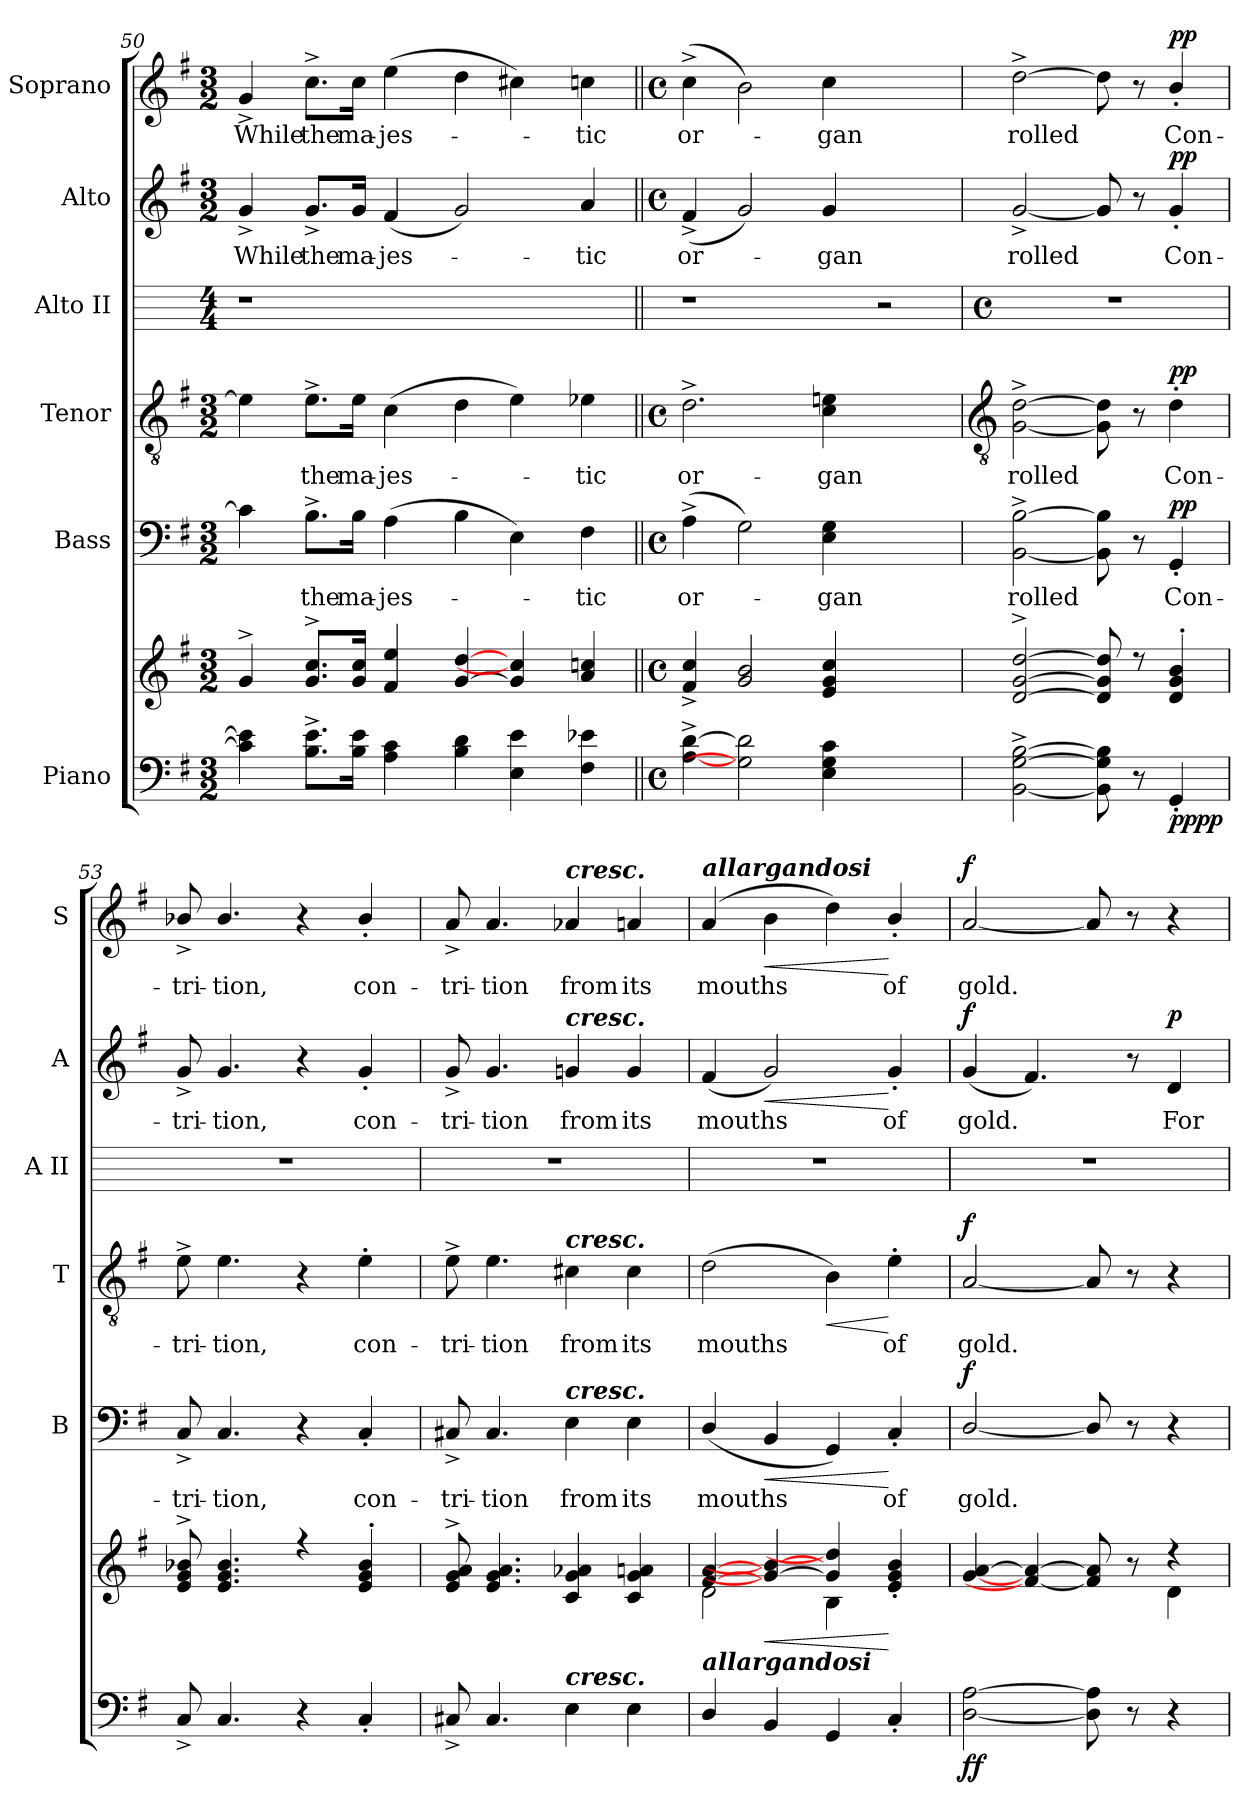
**kern	**kern	**dynam	**kern	**text	**dynam	**kern	**text	**dynam	**kern	**kern	**text	**dynam	**kern	**text	**dynam
*part6	*part6	*part6	*part5	*part5	*part5	*part4	*part4	*part4	*part3	*part2	*part2	*part2	*part1	*part1	*part1
*staff7	*staff6	*staff6/7	*staff5	*staff5	*staff5	*staff4	*staff4	*staff4	*staff3	*staff2	*staff2	*staff2	*staff1	*staff1	*staff1
*I"Piano	*	*	*I"Bass	*	*	*I"Tenor	*	*	*I"Alto II	*I"Alto	*	*	*I"Soprano	*	*
*	*	*	*I'B	*	*	*I'T	*	*	*I'A II	*I'A	*	*	*I'S	*	*
*clefF4	*clefG2	*	*clefF4	*	*	*clefGv2	*	*	*	*clefG2	*	*	*clefG2	*	*
*k[f#]	*k[f#]	*	*k[f#]	*	*	*k[f#]	*	*	*	*k[f#]	*	*	*k[f#]	*	*
*G:	*G:	*	*G:	*	*	*G:	*	*	*	*G:	*	*	*G:	*	*
*M3/2	*M3/2	*	*M3/2	*	*	*M3/2	*	*	*M4/4	*M3/2	*	*	*M3/2	*	*
=50	=50	=50	=50	=50	=50	=50	=50	=50	=50	=50	=50	=50	=50	=50	=50
*^	*^	*	*	*	*	*	*	*	*	*	*	*	*	*	*
!	!	!	!LO:N:vis=1	!	!	!	!	!	!	!	!	!	!LO:LY:b	!	!	!LO:LY:b	!
2ryy	4c] 4e]	4g^	1.ryy	.	4c]	.	.	4e]	.	.	1r	4g^	While	.	4g^	While	.
!	!	!	!	!	!	!LO:LY:b	!	!	!LO:LY:b	!	!	!	!LO:LY:b	!	!	!LO:LY:b	!
.	8.B^ 8.e^L	8.g^ 8.cc^L	.	.	8.B^\L	the	.	8.e^\L	the	.	.	8.g^/L	the	.	8.cc^\L	the	.
!	!	!	!	!	!	!LO:LY:b	!	!	!LO:LY:b	!	!	!	!LO:LY:b	!	!	!LO:LY:b	!
.	16B 16eJ	16g 16ccJ	.	.	16B\Jk	ma-	.	16e\Jk	ma-	.	.	16g/Jk	ma-	.	16cc\Jk	ma-	.
!	!	!	!	!	!	!LO:LY:b	!	!	!LO:LY:b	!	!	!	!LO:LY:b	!	!	!LO:LY:b	!
8.ryy	4A 4c	4f# 4ee	.	.	(>4A	-jes-	.	(>4c	-jes-	.	.	(<4f#	-jes-	.	(>4ee	-jes-	.
2ryy	.	.	.	.	.	.	.	.	.	.	.	.	.	.	.	.	.
.	4B 4d	[4g [4dd	.	.	4B	.	.	4d	.	.	.	2g)	.	.	4dd	.	.
.	4E 4e	4g] 4cc#]	.	.	4E)	.	.	4e)	.	.	2ryy	.	.	.	4cc#X)	.	.
16ryy	.	.	.	.	.	.	.	.	.	.	.	.	.	.	.	.	.
!	!	!	!	!	!	!LO:LY:b	!	!	!LO:LY:b	!	!	!	!LO:LY:b	!	!	!LO:LY:b	!
4ryy	4F# 4e-X	4a 4ccn	.	.	4F#	tic	.	4e-X	tic	.	.	4a	tic	.	4ccn	tic	.
=51||	=51||	=51||	=51||	=51||	=51||	=51||	=51||	=51||	=51||	=51||	=51||	=51||	=51||	=51||	=51||	=51||	=51||
*M4/4	*	*M4/4	*	*	*M4/4	*	*	*M4/4	*	*	*	*M4/4	*	*	*M4/4	*	*
*met(c)	*	*met(c)	*	*	*met(c)	*	*	*met(c)	*	*	*	*met(c)	*	*	*met(c)	*	*
!	!	!	!	!	!	!LO:LY:b	!	!	!LO:LY:b	!	!	!	!LO:LY:b	!	!	!LO:LY:b	!
1ryy	[4A^ [4d^	4f#^ 4cc^	1ryy	.	(>4A^	or-	.	2.d^	or-	.	1r	(<4f#^	or-	.	(>4cc^	or-	.
.	2G] 2d]	2g 2b	.	.	2G)	.	.	.	.	.	.	2g)	.	.	2b)	.	.
!	!	!	!	!	!	!LO:LY:b	!	!	!LO:LY:b	!	!	!	!LO:LY:b	!	!	!LO:LY:b	!
.	4E 4G 4c	4e 4g 4cc	.	.	4E 4G	gan	.	4c 4en	-gan	.	.	4g	gan	.	4cc	gan	.
2ryy	2ryy	2ryy	2ryy	.	2ryy	.	.	2ryy	.	.	2r	2ryy	.	.	2ryy	.	.
*v	*v	*	*	*	*	*	*	*	*	*	*	*	*	*	*	*	*
!!LO:LB:g=z
=52	=52	=52	=52	=52	=52	=52	=52	=52	=52	=52	=52	=52	=52	=52	=52	=52
*	*	*	*	*	*	*	*clefGv2	*	*	*	*	*	*	*	*	*
*	*	*	*	*	*	*	*	*	*	*M4/4	*	*	*	*	*	*
*	*	*	*	*	*	*	*	*	*	*met(c)	*	*	*	*	*	*
*^	*	*	*	*	*	*	*	*	*	*	*	*	*	*	*	*
!	!	!	!	!	!	!LO:LY:b	!	!	!LO:LY:b	!	!	!	!LO:LY:b	!	!	!LO:LY:b	!
*v	*v	*	*	*	*	*	*	*	*	*	*	*	*	*	*	*	*
[2BB^ [2G^ [2B^	[2d^ [2g^ [2dd^	1ryy	.	[2BB^ [2B^	rolled	.	[2G^ [2d^	rolled	.	1r	[2g^	rolled	.	[2dd^	rolled	.
8BB] 8G] 8B]	8d] 8g] 8dd]	.	.	8BB] 8B]	.	.	8G] 8d]	.	.	.	8g]	.	.	8dd]	.	.
8r	8r	.	.	8r	.	.	8r	.	.	.	8r	.	.	8r	.	.
!	!	!	!LO:DY:b=2	!	!LO:LY:b	!	!	!LO:LY:b	!	!	!	!LO:LY:b	!	!	!LO:LY:b	!
!	!	!	!LO:DY:n=1:b	!	!	!LO:DY:b	!	!	!LO:DY:b	!	!	!	!LO:DY:b	!	!	!LO:DY:b
4GG'/	4d/' 4g/' 4b/'	.	pp pp	4GG'/	Con-	pp	4d'\	Con-	pp	.	4g'/	Con-	pp	4b'/	Con-	pp
=53	=53	=53	=53	=53	=53	=53	=53	=53	=53	=53	=53	=53	=53	=53	=53	=53
!	!	!	!	!	!LO:LY:b	!	!	!LO:LY:b	!	!	!	!LO:LY:b	!	!	!LO:LY:b	!
8C^/	8e/^ 8g/^ 8b-X/^	1ryy	.	8C^/	-tri-	.	8e^\	-tri-	.	1r	8g^/	-tri-	.	8b-X^/	-tri-	.
!	!	!	!	!	!LO:LY:b	!	!	!LO:LY:b	!	!	!	!LO:LY:b	!	!	!LO:LY:b	!
4.C/	4.e/ 4.g/ 4.b-/	.	.	4.C/	-tion,	.	4.e\	-tion,	.	.	4.g/	-tion,	.	4.b-/	-tion,	.
4r	4r	.	.	4r	.	.	4r	.	.	.	4r	.	.	4r	.	.
!	!	!	!	!	!LO:LY:b	!	!	!LO:LY:b	!	!	!	!LO:LY:b	!	!	!LO:LY:b	!
4C'/	4e/' 4g/' 4b-/'	.	.	4C'/	con-	.	4e'\	con-	.	.	4g'/	con-	.	4b-'/	con-	.
=54	=54	=54	=54	=54	=54	=54	=54	=54	=54	=54	=54	=54	=54	=54	=54	=54
!	!	!	!	!	!LO:LY:b	!	!	!LO:LY:b	!	!	!	!LO:LY:b	!	!	!LO:LY:b	!
8C#X^	8e^ 8g^ 8a^	1ryy	.	8C#X^	-tri-	.	8e^	-tri-	.	1r	8g^	-tri-	.	8a^	-tri-	.
!	!	!	!	!	!LO:LY:b	!	!	!LO:LY:b	!	!	!	!LO:LY:b	!	!	!LO:LY:b	!
4.C#	4.e 4.g 4.a	.	.	4.C#	-tion	.	4.e	-tion	.	.	4.g	-tion	.	4.a	-tion	.
!	!	!	!	!	!	!	!	!	!	!	!	!	!	!LO:TX:a:Bi:t=cresc.	!	!
!	!	!	!	!	!	!	!	!	!	!	!LO:TX:a:Bi:t=cresc.	!	!	!	!	!
!	!	!	!	!	!	!	!LO:TX:a:Bi:t=cresc.	!	!	!	!	!	!	!	!	!
!	!	!	!	!LO:TX:a:Bi:t=cresc.	!	!	!	!	!	!	!	!	!	!	!	!
!LO:TX:a:Bi:t=cresc.	!	!	!	!	!	!	!	!	!	!	!	!	!	!	!	!
!	!	!	!	!	!LO:LY:b	!	!	!LO:LY:b	!	!	!	!LO:LY:b	!	!	!LO:LY:b	!
4E	4c 4g 4a-X	.	.	4E	from	.	4c#X	from	.	.	4gn	from	.	4a-X	from	.
!	!	!	!	!	!LO:LY:b	!	!	!LO:LY:b	!	!	!	!LO:LY:b	!	!	!LO:LY:b	!
4E	4c 4g 4an	.	.	4E	its	.	4c#	its	.	.	4g	its	.	4an	its	.
=55	=55	=55	=55	=55	=55	=55	=55	=55	=55	=55	=55	=55	=55	=55	=55	=55
!	!	!	!	!	!	!	!	!	!	!	!	!	!	!LO:TX:a:Bi:t=allargandosi	!	!
!	!LO:TX:b:Bi:t=allargandosi	!	!	!	!	!	!	!	!	!	!	!	!	!	!	!
!	!	!	!	!	!LO:LY:b	!	!	!LO:LY:b	!	!	!	!LO:LY:b	!	!	!LO:LY:b	!
4D/	[4f# [4a	2d\	.	(<4D/	mouths	.	(>2d	mouths	.	1r	(<4f#	mouths	.	(>4a	mouths	.
!	!	!	!LO:HP:b	!	!	!LO:HP:b	!	!	!	!	!	!	!LO:HP:b	!	!	!LO:HP:b
4BB	4g_ 4b_	.	<	4BB	.	<	.	.	.	.	2g)	.	<	4b	.	<
!	!	!	!	!	!	!	!	!	!LO:HP:b	!	!	!	!	!	!	!
4GG	4g/] 4dd/]	4B\	.	4GG)	.	.	4B)	.	<	.	.	.	.	4dd)	.	.
!	!	!	!	!	!LO:LY:b	!	!	!LO:LY:b	!	!	!	!LO:LY:b	!	!	!LO:LY:b	!
4C'/	4e/' 4g/' 4b/'	4ryy	[	4C'/	of	[	4e'	of	[	.	4g'	of	[	4b'/	of	[
=56	=56	=56	=56	=56	=56	=56	=56	=56	=56	=56	=56	=56	=56	=56	=56	=56
!	!	!	!LO:DY:b=2	!	!LO:LY:b	!	!	!LO:LY:b	!	!	!	!LO:LY:b	!	!	!LO:LY:b	!
!	!	!	!LO:DY:n=1:b	!	!	!LO:DY:b	!	!	!LO:DY:b	!	!	!	!LO:DY:b	!	!	!LO:DY:b
[2D\ [2A\	[4g [4a	2.ryy	f f	[2D/	gold.	f	[2A	gold.	f	1r	(<4g	gold.	f	[2a	gold.	f
.	4f#_ 4a_	.	.	.	.	.	.	.	.	.	4.f#)	.	.	.	.	.
8D\] 8A\]	8f#] 8a]	.	.	8D/]	.	.	8A]	.	.	.	.	.	.	8a]	.	.
8r	8r	.	.	8r	.	.	8r	.	.	.	8r	.	.	8r	.	.
!	!	!	!	!	!	!	!	!	!	!	!	!LO:LY:b	!LO:DY:b	!	!	!
4r	4r	4d\	.	4r	.	.	4r	.	.	.	4d	For	p	4r	.	.
*	*v	*v	*	*	*	*	*	*	*	*	*	*	*	*	*	*
=	=	=	=	=	=	=	=	=	=	=	=	=	=	=	=
*-	*-	*-	*-	*-	*-	*-	*-	*-	*-	*-	*-	*-	*-	*-	*-
